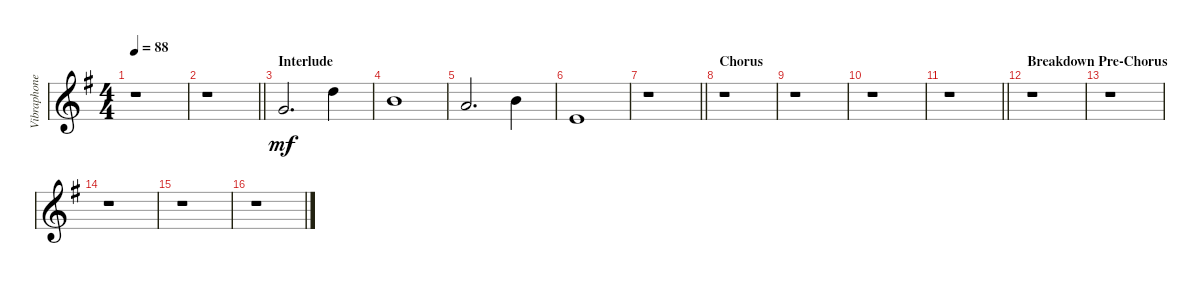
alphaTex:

\track ("Vibraphone" "Vibraphone") {instrument vibraphone}
\staff {score}
\tuning (E4 B3 G3 D3 A2 E2) {hide}
\ts (4 4)
\tempo 88
\clef g2
\ks eminor
r.1{dy mf} |
\barLineRight lightlight
r.1 |
\section ("" "Interlude")
8.2.2{d} 10.1.4 |
7.1.1 |
5.1.2{d} 7.1.4 |
5.2.1 |
\barLineRight lightlight
r.1 |
\section ("" "Chorus")
r.1 |
r.1 |
r.1 |
\barLineRight lightlight
r.1 |
\section ("" "Breakdown Pre-Chorus")
r.1 |
r.1 |
r.1 |
r.1 |
r.1
